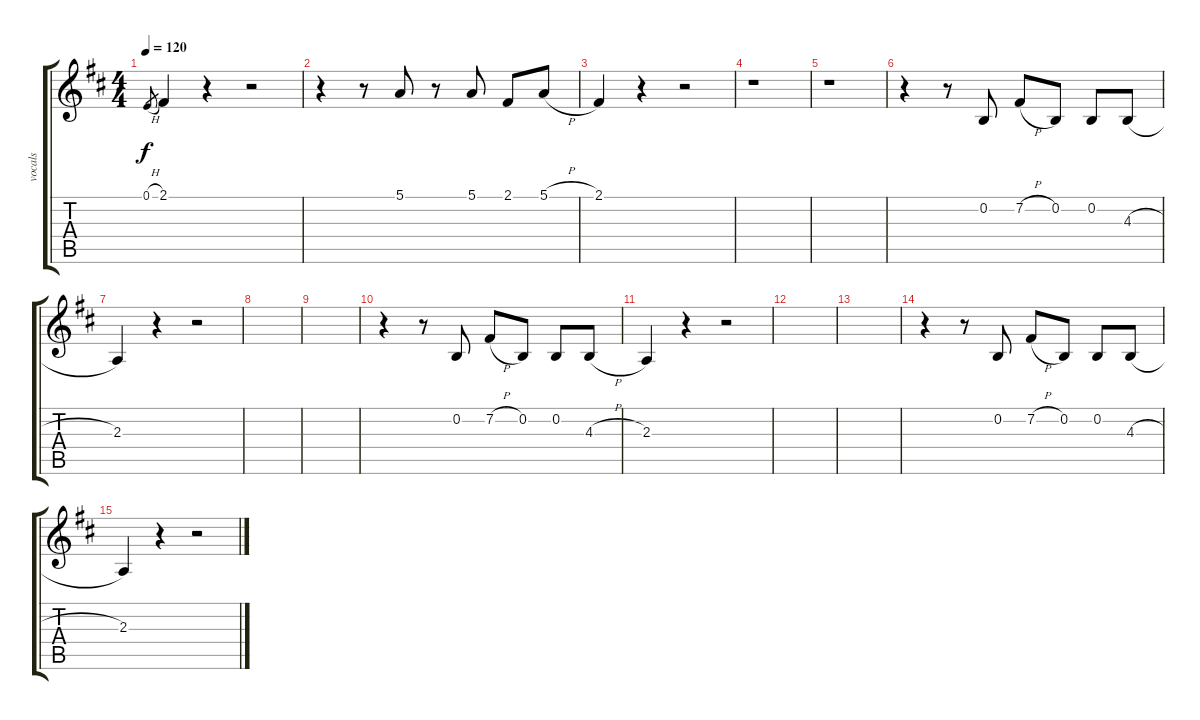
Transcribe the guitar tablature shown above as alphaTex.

\track ("vocals" "vocals") {instrument lead2sawtooth}
\staff {score tabs}
\tuning (E4 B3 G3 D3 A2 E2) {hide}
\ts (4 4)
\tempo 120
\clef g2
\ks d
0.1{h}.8{gr dy f} 2.1.4 r.4 r.2 |
r.4 r.8 5.1.8 r.8 5.1.8 2.1.8 5.1{h}.8 |
2.1.4 r.4 r.2 |
r.1 |
r.1 |
r.4 r.8 0.2.8 7.2{h}.8 0.2.8 0.2.8 4.3{h}.8 |
2.3.4 r.4 r.2 |
|
|
r.4 r.8 0.2.8 7.2{h}.8 0.2.8 0.2.8 4.3{h}.8 |
2.3.4 r.4 r.2 |
|
|
r.4 r.8 0.2.8 7.2{h}.8 0.2.8 0.2.8 4.3{h}.8 |
2.3.4 r.4 r.2
